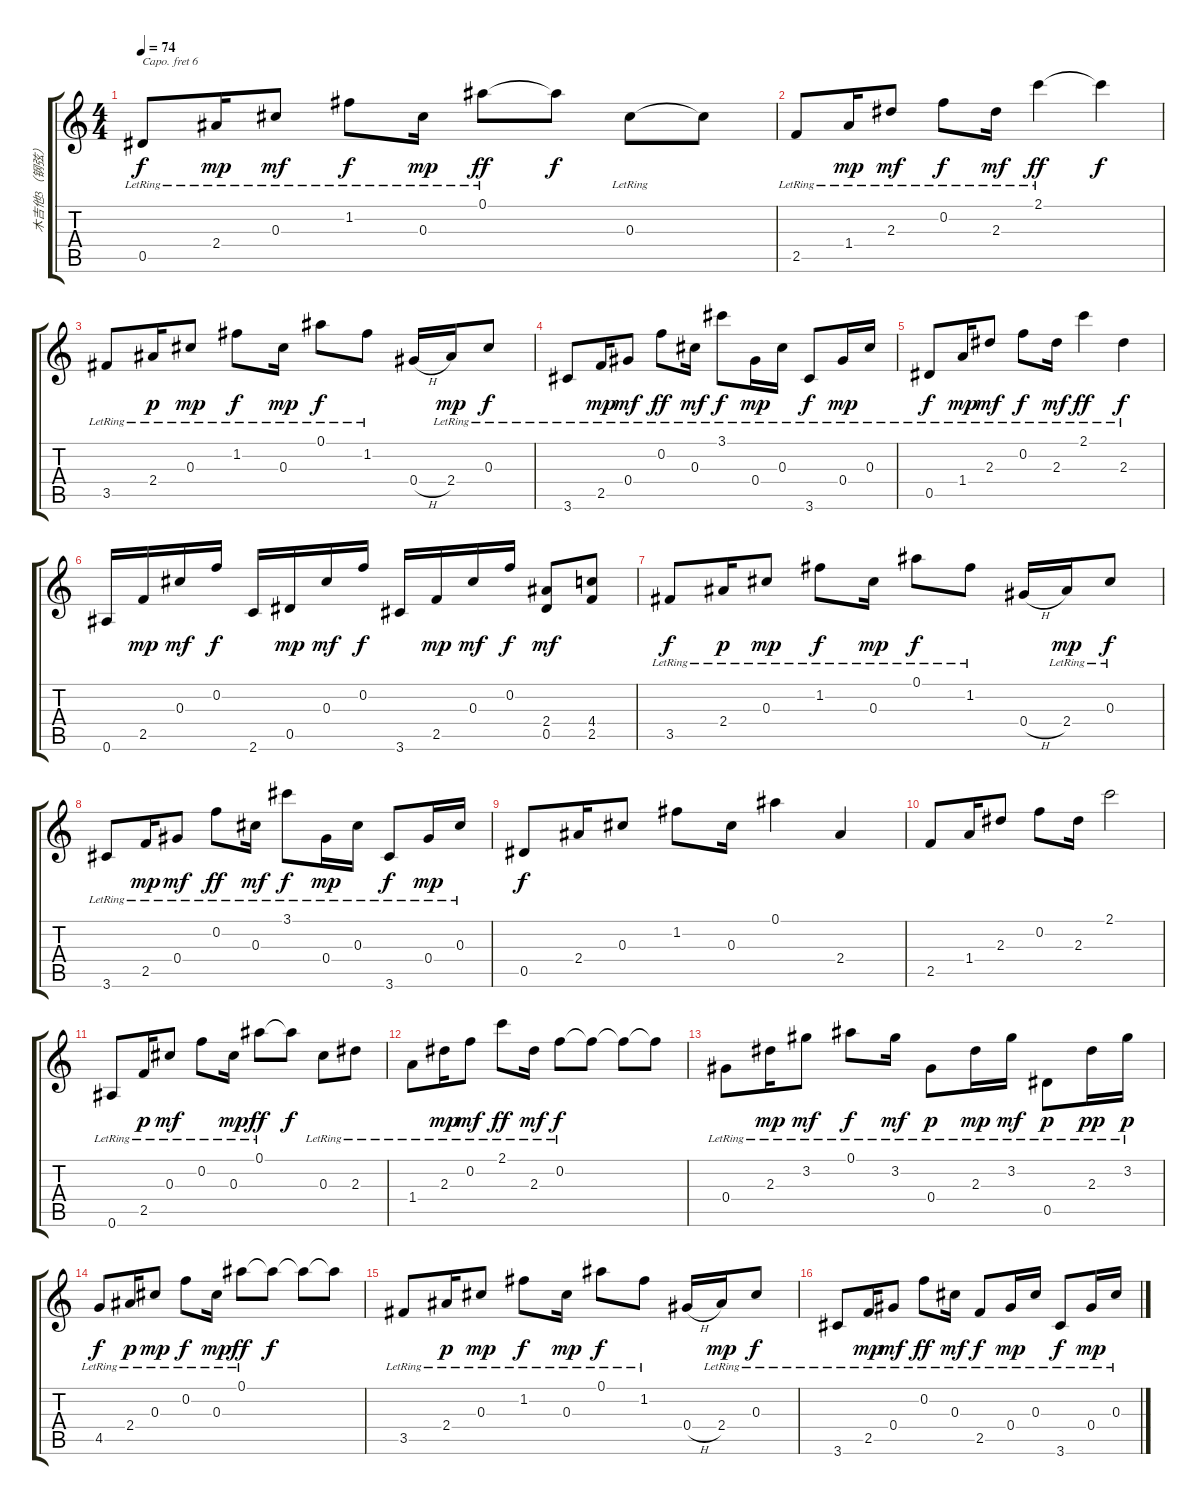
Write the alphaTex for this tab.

\track ("木吉他3（钢弦）" "木吉他3（钢弦）") {instrument acousticguitarsteel}
\staff {score tabs}
\capo 6
\tuning (E4 B3 G3 D3 A2 E2) {hide}
\ts (4 4)
\tempo 74
\clef g2
\ks c
0.5{lr}.8{dy f} 2.4{lr}.16{dy mp} 0.3{lr}.8{dy mf} 1.2{lr}.8{dy f} 0.3{lr}.16{dy mp} 0.1{lr}.8{dy ff} 0.1{t}.8{dy f} 0.3{lr}.8 0.3{t}.8 |
2.5{lr}.8 1.4{lr}.16{dy mp} 2.3{lr}.8{dy mf} 0.2{lr}.8{dy f} 2.3{lr}.16{dy mf} 2.1{lr}.4{dy ff} 2.1{t}.4{dy f} |
3.5{lr}.8 2.4{lr}.16{dy p} 0.3{lr}.8{dy mp} 1.2{lr}.8{dy f} 0.3{lr}.16{dy mp} 0.1{lr}.8{dy f} 1.2{lr}.8 0.4{h}.16 2.4{lr}.16{dy mp} 0.3{lr}.8{dy f} |
3.6{lr}.8 2.5{lr}.16{dy mp} 0.4{lr}.8{dy mf} 0.2{lr}.8{dy ff} 0.3{lr}.16{dy mf} 3.1{lr}.8{dy f} 0.4{lr}.16{dy mp} 0.3{lr}.16 3.6{lr}.8{dy f} 0.4{lr}.16{dy mp} 0.3{lr}.16 |
0.5{lr}.8{dy f} 1.4{lr}.16{dy mp} 2.3{lr}.8{dy mf} 0.2{lr}.8{dy f} 2.3{lr}.16{dy mf} 2.1{lr}.4{dy ff} 2.3{lr}.4{dy f} |
0.6.16 2.5.16{dy mp} 0.3.16{dy mf} 0.2.16{dy f} 2.6.16 0.5.16{dy mp} 0.3.16{dy mf} 0.2.16{dy f} 3.6.16 2.5.16{dy mp} 0.3.16{dy mf} 0.2.16{dy f} (2.4 0.5).8{dy mf} (4.4 2.5).8 |
3.5{lr}.8{dy f} 2.4{lr}.16{dy p} 0.3{lr}.8{dy mp} 1.2{lr}.8{dy f} 0.3{lr}.16{dy mp} 0.1{lr}.8{dy f} 1.2{lr}.8 0.4{h}.16 2.4{lr}.16{dy mp} 0.3{lr}.8{dy f} |
3.6{lr}.8 2.5{lr}.16{dy mp} 0.4{lr}.8{dy mf} 0.2{lr}.8{dy ff} 0.3{lr}.16{dy mf} 3.1{lr}.8{dy f} 0.4{lr}.16{dy mp} 0.3{lr}.16 3.6{lr}.8{dy f} 0.4{lr}.16{dy mp} 0.3{lr}.16 |
0.5.8{dy f} 2.4.16 0.3.8 1.2.8 0.3.16 0.1.4 2.4.4 |
2.5.8 1.4.16 2.3.8 0.2.8 2.3.16 2.1.2 |
0.6{lr}.8 2.5{lr}.16{dy p} 0.3{lr}.8{dy mf} 0.2{lr}.8 0.3{lr}.16{dy mp} 0.1{lr}.8{dy ff} 0.1{t}.8{dy f} 0.3{lr}.8 2.3{lr}.8 |
1.4{lr}.8 2.3{lr}.16{dy mp} 0.2{lr}.8{dy mf} 2.1{lr}.8{dy ff} 2.3{lr}.16{dy mf} 0.2{lr}.8{dy f} 0.2{t}.8 0.2{t}.8 0.2{t}.8 |
0.4{lr}.8 2.3{lr}.16{dy mp} 3.2{lr}.8{dy mf} 0.1{lr}.8{dy f} 3.2{lr}.16{dy mf} 0.4{lr}.8{dy p} 2.3{lr}.16{dy mp} 3.2{lr}.16{dy mf} 0.5{lr}.8{dy p} 2.3{lr}.16{dy pp} 3.2{lr}.16{dy p} |
4.5{lr}.8{dy f} 2.4{lr}.16{dy p} 0.3{lr}.8{dy mp} 0.2{lr}.8{dy f} 0.3{lr}.16{dy mp} 0.1{lr}.8{dy ff} 0.1{t}.8{dy f} 0.1{t}.8 0.1{t}.8 |
3.5{lr}.8 2.4{lr}.16{dy p} 0.3{lr}.8{dy mp} 1.2{lr}.8{dy f} 0.3{lr}.16{dy mp} 0.1{lr}.8{dy f} 1.2{lr}.8 0.4{h}.16 2.4{lr}.16{dy mp} 0.3{lr}.8{dy f} |
3.6{lr}.8 2.5{lr}.16{dy mp} 0.4{lr}.8{dy mf} 0.2{lr}.8{dy ff} 0.3{lr}.16{dy mf} 2.5{lr}.8{dy f} 0.4{lr}.16{dy mp} 0.3{lr}.16 3.6{lr}.8{dy f} 0.4{lr}.16{dy mp} 0.3{lr}.16
